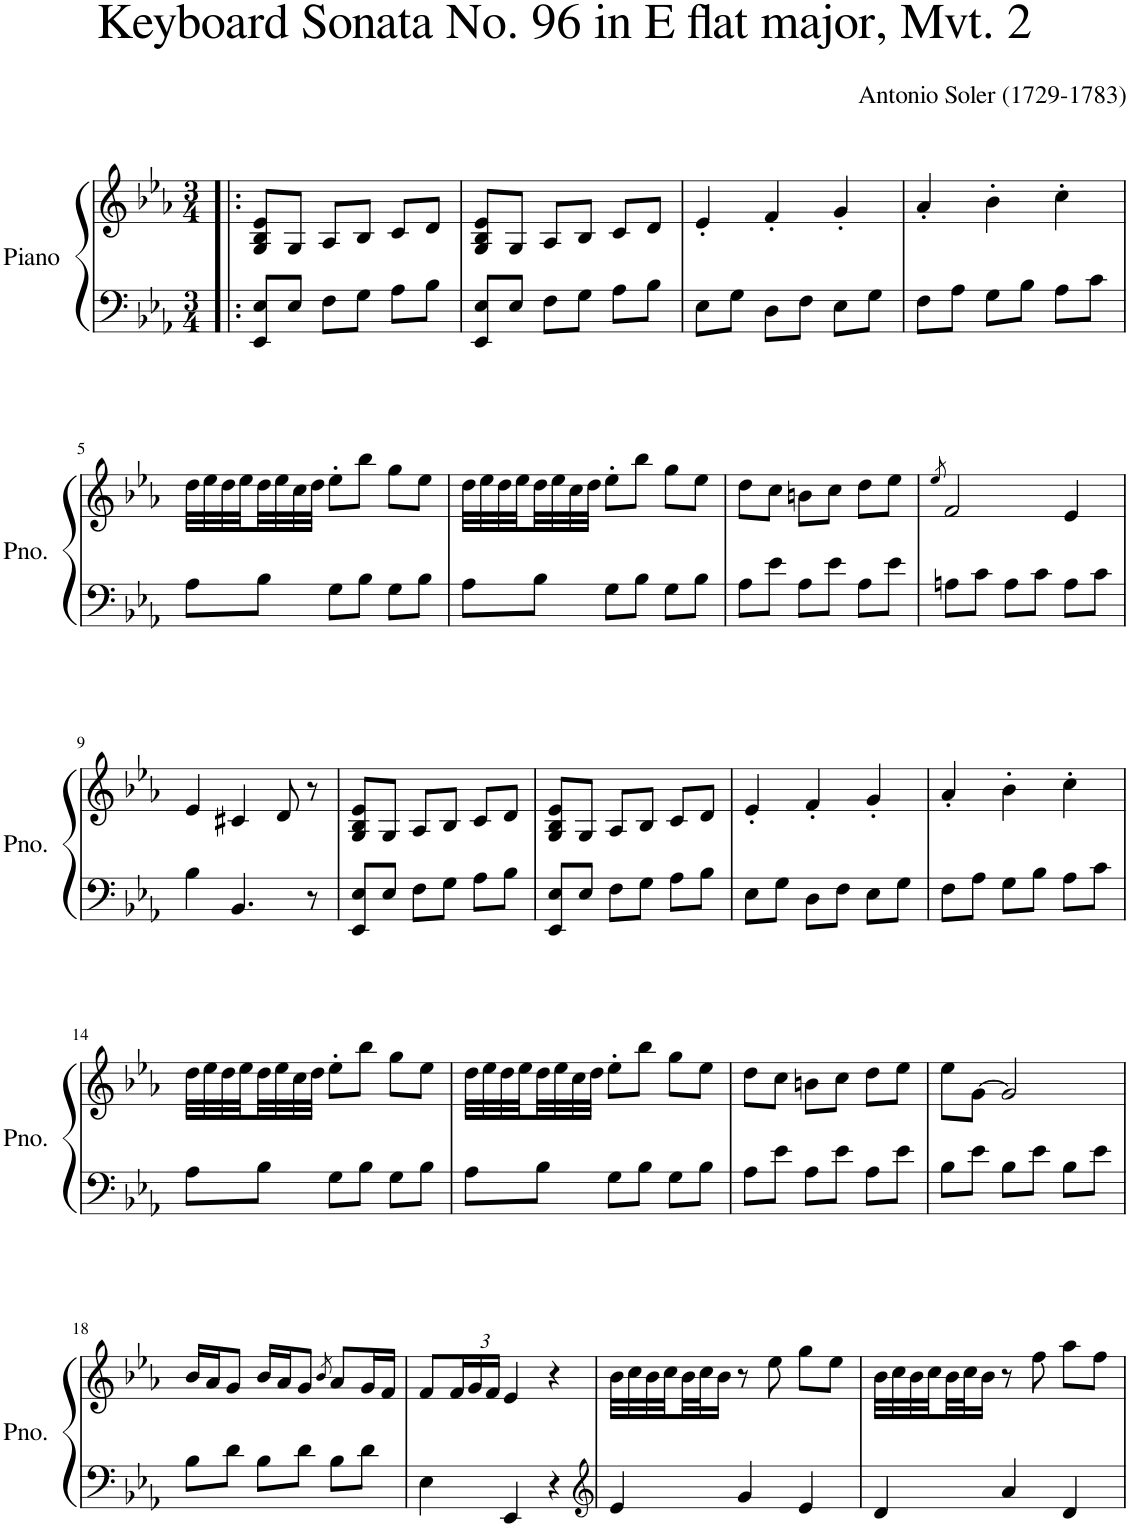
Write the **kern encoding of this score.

**kern	**kern
*part1	*part1
*staff2	*staff1
*I"Piano	*
*I'Pno.	*
*clefF4	*clefG2
*k[b-e-a-]	*k[b-e-a-]
*M3/4	*M3/4
=1!|:	=1!|:
8EE-/ 8E-/L	8G/ 8B-/ 8e-/L
8E-/J	8G/J
8F\L	8A-/L
8G\J	8B-/J
8A-\L	8c/L
8B-\J	8d/J
=2	=2
8EE-/ 8E-/L	8G/ 8B-/ 8e-/L
8E-/J	8G/J
8F\L	8A-/L
8G\J	8B-/J
8A-\L	8c/L
8B-\J	8d/J
=3	=3
8E-\L	4e-'/
8G\J	.
8D\L	4f'/
8F\J	.
8E-\L	4g'/
8G\J	.
=4	=4
8F\L	4a-'/
8A-\J	.
8G\L	4b-'\
8B-\J	.
8A-\L	4cc'\
8c\J	.
!!LO:LB:g=z
=5	=5
8A-\L	32dd\LLL
.	32ee-\
.	32dd\
.	32ee-\
8B-\J	32dd\
.	32ee-\
.	32cc\
.	32dd\JJJ
8G\L	8ee-'\L
8B-\J	8bb-\J
8G\L	8gg\L
8B-\J	8ee-\J
=6	=6
8A-\L	32dd\LLL
.	32ee-\
.	32dd\
.	32ee-\
8B-\J	32dd\
.	32ee-\
.	32cc\
.	32dd\JJJ
8G\L	8ee-'\L
8B-\J	8bb-\J
8G\L	8gg\L
8B-\J	8ee-\J
=7	=7
8A-\L	8dd\L
8e-\J	8cc\J
8A-\L	8bn\L
8e-\J	8cc\J
8A-\L	8dd\L
8e-\J	8ee-\J
=8	=8
.	8qee-/
8An\L	2f/
8c\J	.
8A\L	.
8c\J	.
8A\L	4e-/
8c\J	.
!!LO:LB:g=z
=9	=9
4B-\	4e-/
4.BB-/	4c#X/
.	8d/
8r	8r
=10	=10
8EE-/ 8E-/L	8G/ 8B-/ 8e-/L
8E-/J	8G/J
8F\L	8A-/L
8G\J	8B-/J
8A-\L	8c/L
8B-\J	8d/J
=11	=11
8EE-/ 8E-/L	8G/ 8B-/ 8e-/L
8E-/J	8G/J
8F\L	8A-/L
8G\J	8B-/J
8A-\L	8c/L
8B-\J	8d/J
=12	=12
8E-\L	4e-'/
8G\J	.
8D\L	4f'/
8F\J	.
8E-\L	4g'/
8G\J	.
=13	=13
8F\L	4a-'/
8A-\J	.
8G\L	4b-'\
8B-\J	.
8A-\L	4cc'\
8c\J	.
!!LO:LB:g=z
=14	=14
8A-\L	32dd\LLL
.	32ee-\
.	32dd\
.	32ee-\
8B-\J	32dd\
.	32ee-\
.	32cc\
.	32dd\JJJ
8G\L	8ee-'\L
8B-\J	8bb-\J
8G\L	8gg\L
8B-\J	8ee-\J
=15	=15
8A-\L	32dd\LLL
.	32ee-\
.	32dd\
.	32ee-\
8B-\J	32dd\
.	32ee-\
.	32cc\
.	32dd\JJJ
8G\L	8ee-'\L
8B-\J	8bb-\J
8G\L	8gg\L
8B-\J	8ee-\J
=16	=16
8A-\L	8dd\L
8e-\J	8cc\J
8A-\L	8bn\L
8e-\J	8cc\J
8A-\L	8dd\L
8e-\J	8ee-\J
=17	=17
8B-\L	8ee-\L
8e-\J	[8g\J
8B-\L	2g/]
8e-\J	.
8B-\L	.
8e-\J	.
!!LO:LB:g=z
=18	=18
8B-\L	16b-/LL
.	16a-/J
8d\J	8g/J
8B-\L	16b-/LL
.	16a-/J
8d\J	8g/J
.	8qb-/
8B-\L	8a-/L
8d\J	16g/L
.	16f/JJ
=19	=19
4E-\	8f/L
*	*Xbrackettup
.	24f/L
.	24g/
.	24f/JJ
4EE-/	4e-/
4r	4r
=20	=20
*clefG2	*
4e-/	32b-\LLL
.	32cc\
.	32b-\
.	32cc\
.	32b-\
.	32cc\J
.	16b-\JJ
4g/	8r
.	8ee-\
4e-/	8gg\L
.	8ee-\J
=21	=21
4d/	32b-\LLL
.	32cc\
.	32b-\
.	32cc\
.	32b-\
.	32cc\J
.	16b-\JJ
4a-/	8r
.	8ff\
4d/	8aa-\L
.	8ff\J
=	=
*-	*-
